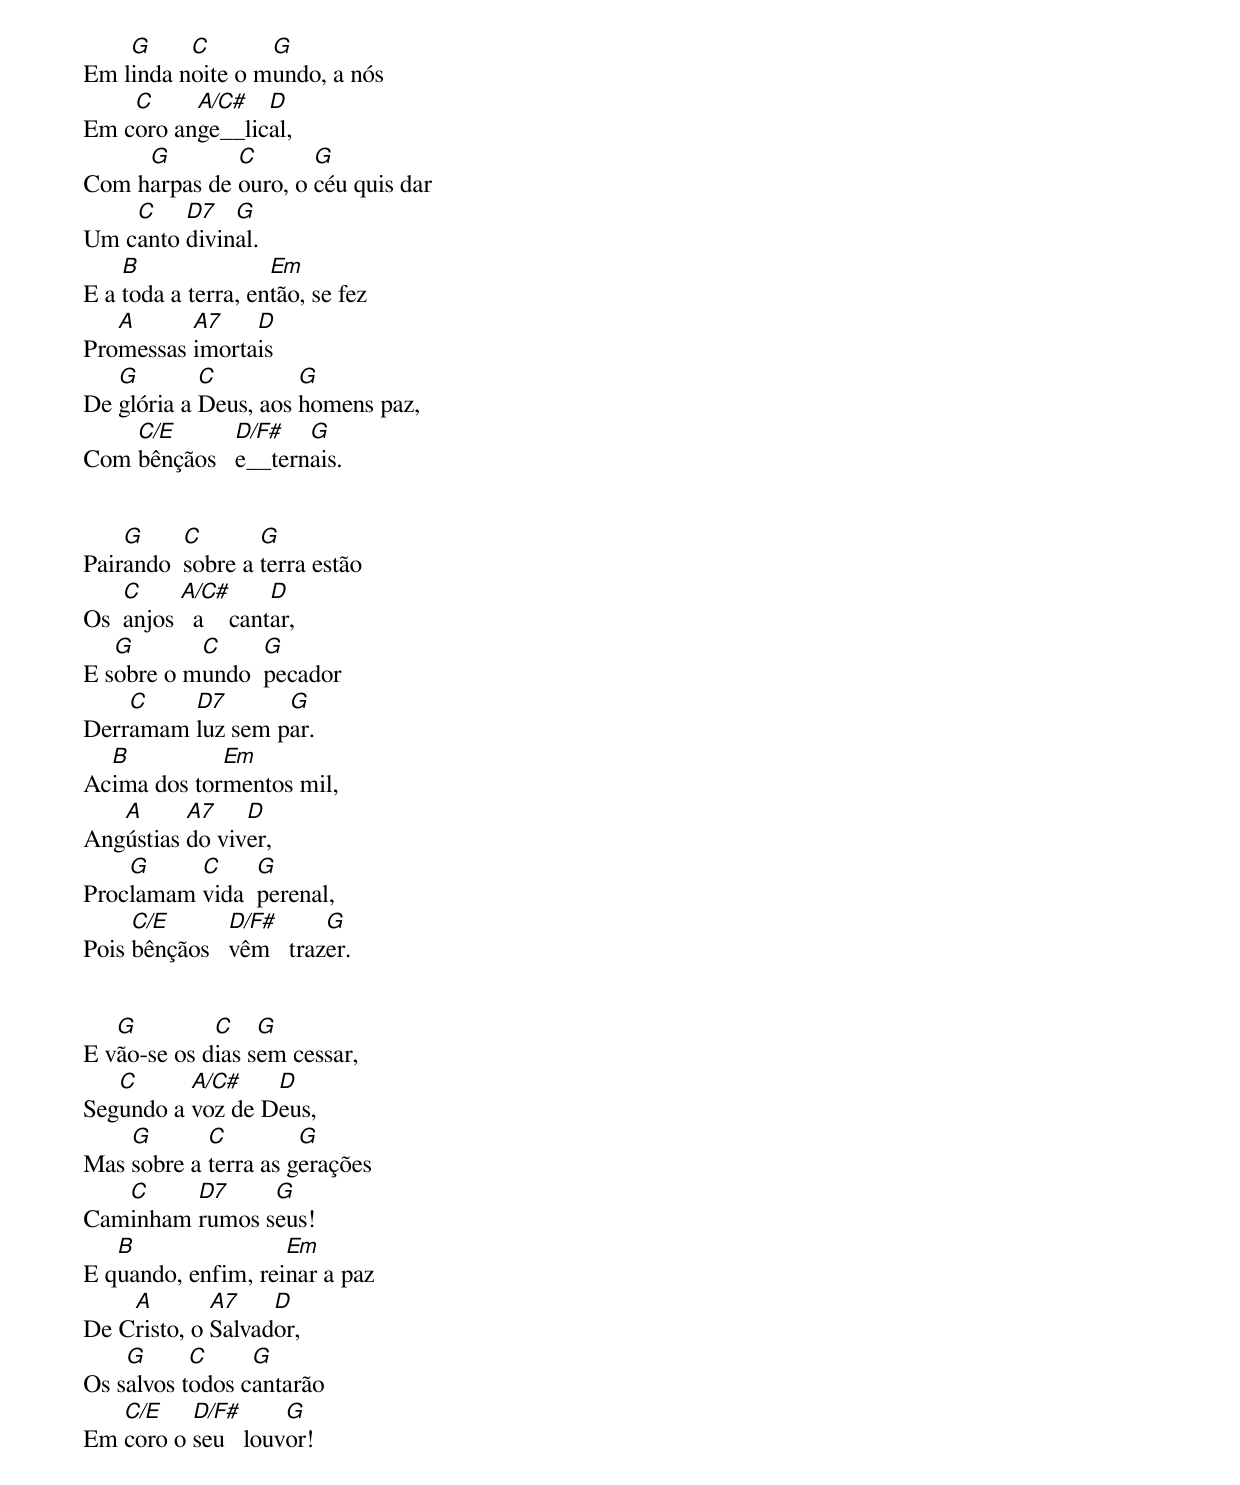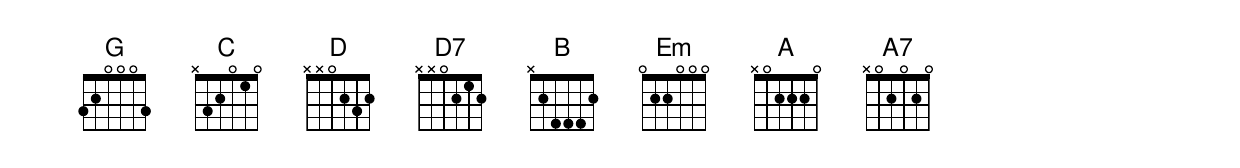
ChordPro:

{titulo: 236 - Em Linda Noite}
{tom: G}

Em l[G]inda n[C]oite o m[G]undo, a nós
Em c[C]oro an[A/C#]ge__lic[D]al,
Com h[G]arpas de [C]ouro, o [G]céu quis dar
Um c[C]anto [D7]divin[G]al.
E a [B]toda a terra, en[Em]tão, se fez
Pro[A]messas [A7]imorta[D]is
De [G]glória a [C]Deus, aos [G]homens paz,
Com [C/E]bênçãos   [D/F#]e__tern[G]ais.


Pair[G]ando  [C]sobre a [G]terra estão
Os  [C]anjos [A/C#]  a    cant[D]ar,
E s[G]obre o m[C]undo  [G]pecador
Derr[C]amam [D7]luz sem p[G]ar.
Ac[B]ima dos tor[Em]mentos mil,
Ang[A]ústias [A7]do viv[D]er,
Proc[G]lamam [C]vida  [G]perenal,
Pois [C/E]bênçãos   [D/F#]vêm   traz[G]er.


E v[G]ão-se os d[C]ias s[G]em cessar,
Seg[C]undo a [A/C#]voz de D[D]eus,
Mas [G]sobre a [C]terra as g[G]erações
Cam[C]inham [D7]rumos s[G]eus!
E q[B]uando, enfim, rei[Em]nar a paz
De C[A]risto, o [A7]Salvad[D]or,
Os s[G]alvos t[C]odos c[G]antarão
Em [C/E]coro o [D/F#]seu   louv[G]or!
